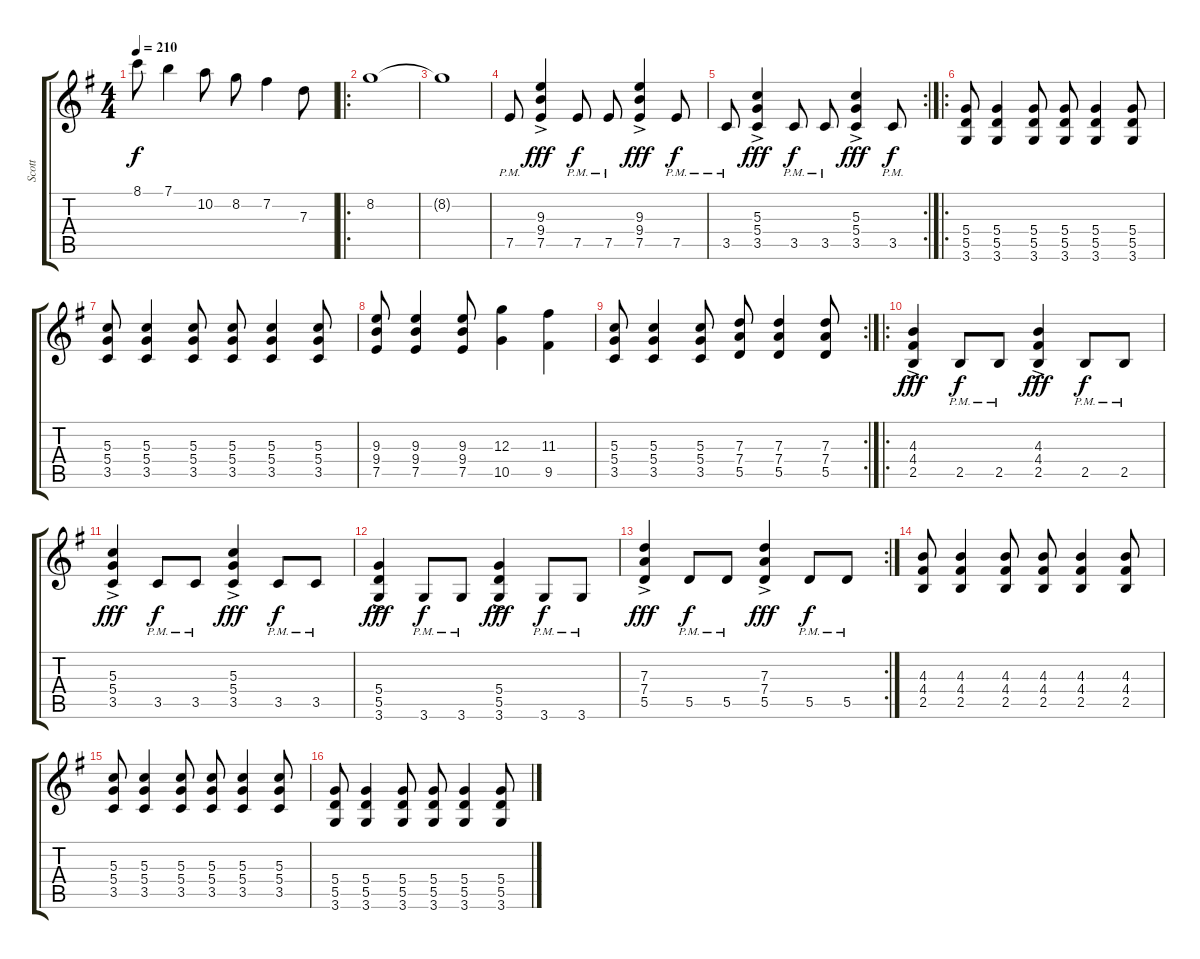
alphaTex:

\track ("Scott" "Scott") {instrument overdrivenguitar}
\staff {score tabs}
\tuning (E4 B3 G3 D3 A2 E2) {hide}
\ts (4 4)
\tempo 210
\clef g2
\ks g
8.1.8{dy f} 7.1.4 10.2.8 8.2.8 7.2.4 7.3.8 |
\ro
8.2.1 |
8.2{t}.1 |
7.5{pm}.8 (9.3 9.4{ac} 7.5).4{dy fff} 7.5{pm}.8{dy f} 7.5{pm}.8 (9.3 9.4{ac} 7.5).4{dy fff} 7.5{pm}.8{dy f} |
\rc 2
3.5{pm}.8 (5.3 5.4{ac} 3.5).4{dy fff} 3.5{pm}.8{dy f} 3.5{pm}.8 (5.3 5.4{ac} 3.5).4{dy fff} 3.5{pm}.8{dy f} |
\ro
(5.4 5.5 3.6).8 (5.4 5.5 3.6).4 (5.4 5.5 3.6).8 (5.4 5.5 3.6).8 (5.4 5.5 3.6).4 (5.4 5.5 3.6).8 |
(5.3 5.4 3.5).8 (5.3 5.4 3.5).4 (5.3 5.4 3.5).8 (5.3 5.4 3.5).8 (5.3 5.4 3.5).4 (5.3 5.4 3.5).8 |
(9.3 9.4 7.5).8 (9.3 9.4 7.5).4 (9.3 9.4 7.5).8 (12.3 10.5).4 (11.3 9.5).4 |
\rc 2
(5.3 5.4 3.5).8 (5.3 5.4 3.5).4 (5.3 5.4 3.5).8 (7.3 7.4 5.5).8 (7.3 7.4 5.5).4 (7.3 7.4 5.5).8 |
\ro
(4.3 4.4 2.5{ac}).4{dy fff} 2.5{pm}.8{dy f} 2.5{pm}.8 (4.3 4.4 2.5{ac}).4{dy fff} 2.5{pm}.8{dy f} 2.5{pm}.8 |
(5.3 5.4 3.5{ac}).4{dy fff} 3.5{pm}.8{dy f} 3.5{pm}.8 (5.3 5.4 3.5{ac}).4{dy fff} 3.5{pm}.8{dy f} 3.5{pm}.8 |
(5.4 5.5{ac} 3.6).4{dy fff} 3.6{pm}.8{dy f} 3.6{pm}.8 (5.4 5.5{ac} 3.6).4{dy fff} 3.6{pm}.8{dy f} 3.6{pm}.8 |
\rc 2
(7.3 7.4 5.5{ac}).4{dy fff} 5.5{pm}.8{dy f} 5.5{pm}.8 (7.3 7.4 5.5{ac}).4{dy fff} 5.5{pm}.8{dy f} 5.5{pm}.8 |
(4.3 4.4 2.5).8 (4.3 4.4 2.5).4 (4.3 4.4 2.5).8 (4.3 4.4 2.5).8 (4.3 4.4 2.5).4 (4.3 4.4 2.5).8 |
(5.3 5.4 3.5).8 (5.3 5.4 3.5).4 (5.3 5.4 3.5).8 (5.3 5.4 3.5).8 (5.3 5.4 3.5).4 (5.3 5.4 3.5).8 |
(5.4 5.5 3.6).8 (5.4 5.5 3.6).4 (5.4 5.5 3.6).8 (5.4 5.5 3.6).8 (5.4 5.5 3.6).4 (5.4 5.5 3.6).8
